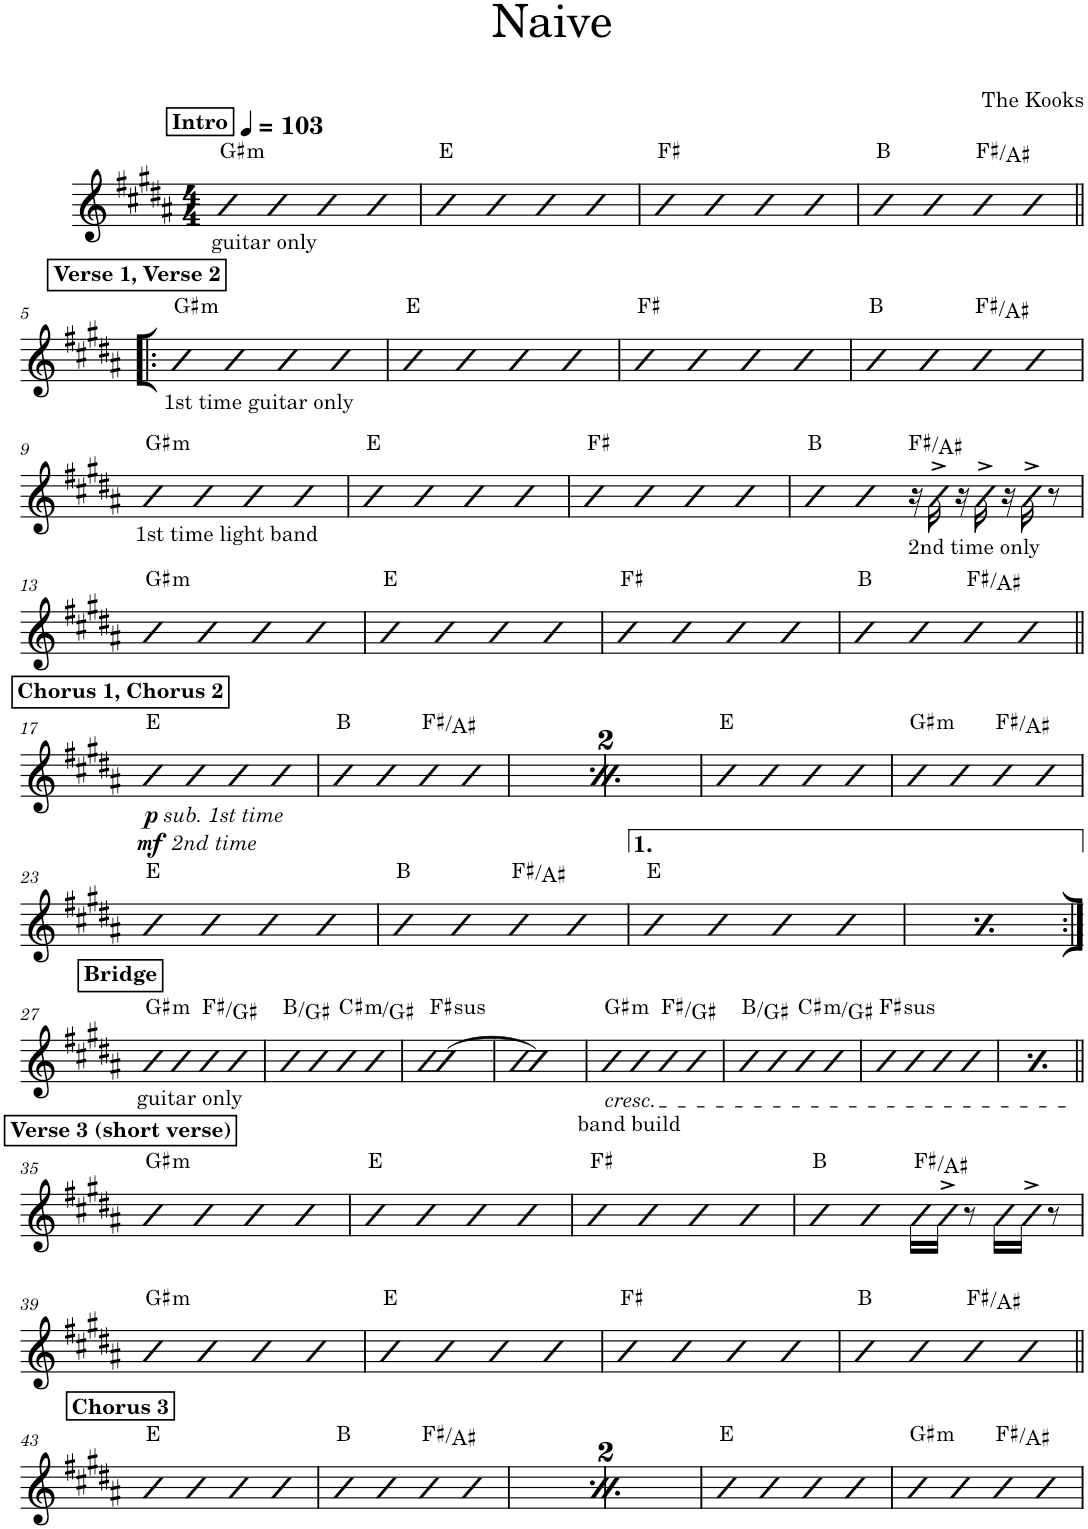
**kern	**dynam	**harte
*part1	*part1	*part1
*staff1	*staff1	*
*I"Piano	*	*
*I'Pno.	*	*
*clefG2	*	*
*k[f#c#g#d#a#]	*	*
*M4/4	*	*
*MM103	*	*
!!LO:REH:place=s1:a:B:cj:t=Intro
=1	=1	=1
!LO:TX:b:t=guitar only	!	!LO:H:kt=m
4b	.	G#:min
4b	.	.
4b	.	.
4b	.	.
=2	=2	=2
4b	.	E:maj
4b	.	.
4b	.	.
4b	.	.
=3	=3	=3
4b	.	F#:maj
4b	.	.
4b	.	.
4b	.	.
=4	=4	=4
4b	.	B:maj
4b	.	.
4b	.	F#:maj/3
4b	.	.
!!LO:LB:g=z
!!LO:REH:place=s1:a:B:cj:t=Verse 1, Verse 2
=5!|:	=5!|:	=5!|:
!LO:TX:b:t=1st time guitar only	!	!LO:H:kt=m
4b	.	G#:min
4b	.	.
4b	.	.
4b	.	.
=6	=6	=6
4b	.	E:maj
4b	.	.
4b	.	.
4b	.	.
=7	=7	=7
4b	.	F#:maj
4b	.	.
4b	.	.
4b	.	.
=8	=8	=8
4b	.	B:maj
4b	.	.
4b	.	F#:maj/3
4b	.	.
!!LO:LB:g=z
=9	=9	=9
!LO:TX:b:t=1st time light band	!	!LO:H:kt=m
4b	.	G#:min
4b	.	.
4b	.	.
4b	.	.
=10	=10	=10
4b	.	E:maj
4b	.	.
4b	.	.
4b	.	.
=11	=11	=11
4b	.	F#:maj
4b	.	.
4b	.	.
4b	.	.
=12	=12	=12
4b	.	B:maj
4b	.	.
!LO:TX:b:t=2nd time only	!	!
16r	.	F#:maj/3
16b^\	.	.
16r	.	.
16b^\	.	.
16r	.	.
16b^\	.	.
8r	.	.
!!LO:LB:g=z
=13	=13	=13
!	!	!LO:H:kt=m
4b	.	G#:min
4b	.	.
4b	.	.
4b	.	.
=14	=14	=14
4b	.	E:maj
4b	.	.
4b	.	.
4b	.	.
=15	=15	=15
4b	.	F#:maj
4b	.	.
4b	.	.
4b	.	.
=16	=16	=16
4b	.	B:maj
4b	.	.
4b	.	F#:maj/3
4b	.	.
!!LO:LB:g=z
!!LO:REH:place=s1:a:B:cj:t=Chorus 1, Chorus 2
=17||	=17||	=17||
!	!LO:DY:b	!
!	!LO:DY:n=1:b	!
!	!LO:DY:n=2:b	!
!	!LO:DY:n=3:b	!
4b	p other-dynamics mf other-dynamics	E:maj
4b	.	.
4b	.	.
4b	.	.
=18	=18	=18
4b	.	B:maj
4b	.	.
4b	.	F#:maj/3
4b	.	.
!!LO:REH:place=s1:a:B:cj:t=Chorus 1, Chorus 2
=19	=19	=19
!	!LO:DY:b	!
!	!LO:DY:n=1:b	!
!	!LO:DY:n=2:b	!
!	!LO:DY:n=3:b	!
4b	p other-dynamics mf other-dynamics	E:maj
4b	.	.
4b	.	.
4b	.	.
=20	=20	=20
4b	.	B:maj
4b	.	.
4b	.	F#:maj/3
4b	.	.
=21	=21	=21
4b	.	E:maj
4b	.	.
4b	.	.
4b	.	.
=22	=22	=22
!	!	!LO:H:kt=m
4b	.	G#:min
4b	.	.
4b	.	F#:maj/3
4b	.	.
!!LO:LB:g=z
=23	=23	=23
4b	.	E:maj
4b	.	.
4b	.	.
4b	.	.
=24	=24	=24
4b	.	B:maj
4b	.	.
4b	.	F#:maj/3
4b	.	.
=25	=25	=25
4b	.	E:maj
4b	.	.
4b	.	.
4b	.	.
=26	=26	=26
4b	.	E:maj
4b	.	.
4b	.	.
4b	.	.
!!LO:LB:g=z
!!LO:REH:place=s1:a:B:cj:t=Bridge
=27:|!	=27:|!	=27:|!
!LO:TX:b:t=guitar only	!	!LO:H:kt=m
4E	.	G#:min
4E	.	.
4E	.	F#:maj/2
4E	.	.
=28	=28	=28
4b	.	B:maj/6
4b	.	.
!	!	!LO:H:kt=m
4b	.	C#:min/5
4b	.	.
=29	=29	=29
!	!	!LO:H:kt=sus
[1b	.	F#:sus4
=30	=30	=30
1b]	.	.
=31	=31	=31
!LO:TX:b:t=band build	!	!
!LO:TX:b:i:t=cresc.	!	!LO:H:kt=m
4b	.	G#:min
4b	.	.
4b	.	F#:maj/2
4b	.	.
=32	=32	=32
4b	.	B:maj/6
4b	.	.
!	!	!LO:H:kt=m
4b	.	C#:min/5
4b	.	.
=33	=33	=33
!	!	!LO:H:kt=sus
4b	.	F#:sus4
4b	.	.
4b	.	.
4b	.	.
=34	=34	=34
!	!	!LO:H:kt=sus
4b	.	F#:sus4
4b	.	.
4b	.	.
4b	.	.
!!LO:LB:g=z
!!LO:REH:place=s1:a:B:cj:t=Verse 3 (short verse)
=35||	=35||	=35||
!	!	!LO:H:kt=m
4b	.	G#:min
4b	.	.
4b	.	.
4b	.	.
=36	=36	=36
4b	.	E:maj
4b	.	.
4b	.	.
4b	.	.
=37	=37	=37
4b	.	F#:maj
4b	.	.
4b	.	.
4b	.	.
=38	=38	=38
4b	.	B:maj
4b	.	.
16b\LL	.	F#:maj/3
16b^\JJ	.	.
8r	.	.
16b\LL	.	.
16b^\JJ	.	.
8r	.	.
!!LO:LB:g=z
=39	=39	=39
!	!	!LO:H:kt=m
4b	.	G#:min
4b	.	.
4b	.	.
4b	.	.
=40	=40	=40
4b	.	E:maj
4b	.	.
4b	.	.
4b	.	.
=41	=41	=41
4b	.	F#:maj
4b	.	.
4b	.	.
4b	.	.
=42	=42	=42
4b	.	B:maj
4b	.	.
4b	.	F#:maj/3
4b	.	.
!!LO:LB:g=z
!!LO:REH:place=s1:a:B:cj:t=Chorus 3
=43||	=43||	=43||
4b	.	E:maj
4b	.	.
4b	.	.
4b	.	.
=44	=44	=44
4b	.	B:maj
4b	.	.
4b	.	F#:maj/3
4b	.	.
!!LO:REH:place=s1:a:B:cj:t=Chorus 3
=45	=45	=45
4b	.	E:maj
4b	.	.
4b	.	.
4b	.	.
=46	=46	=46
4b	.	B:maj
4b	.	.
4b	.	F#:maj/3
4b	.	.
=47	=47	=47
4b	.	E:maj
4b	.	.
4b	.	.
4b	.	.
=48	=48	=48
!	!	!LO:H:kt=m
4b	.	G#:min
4b	.	.
4b	.	F#:maj/3
4b	.	.
=	=	=
*-	*-	*-
